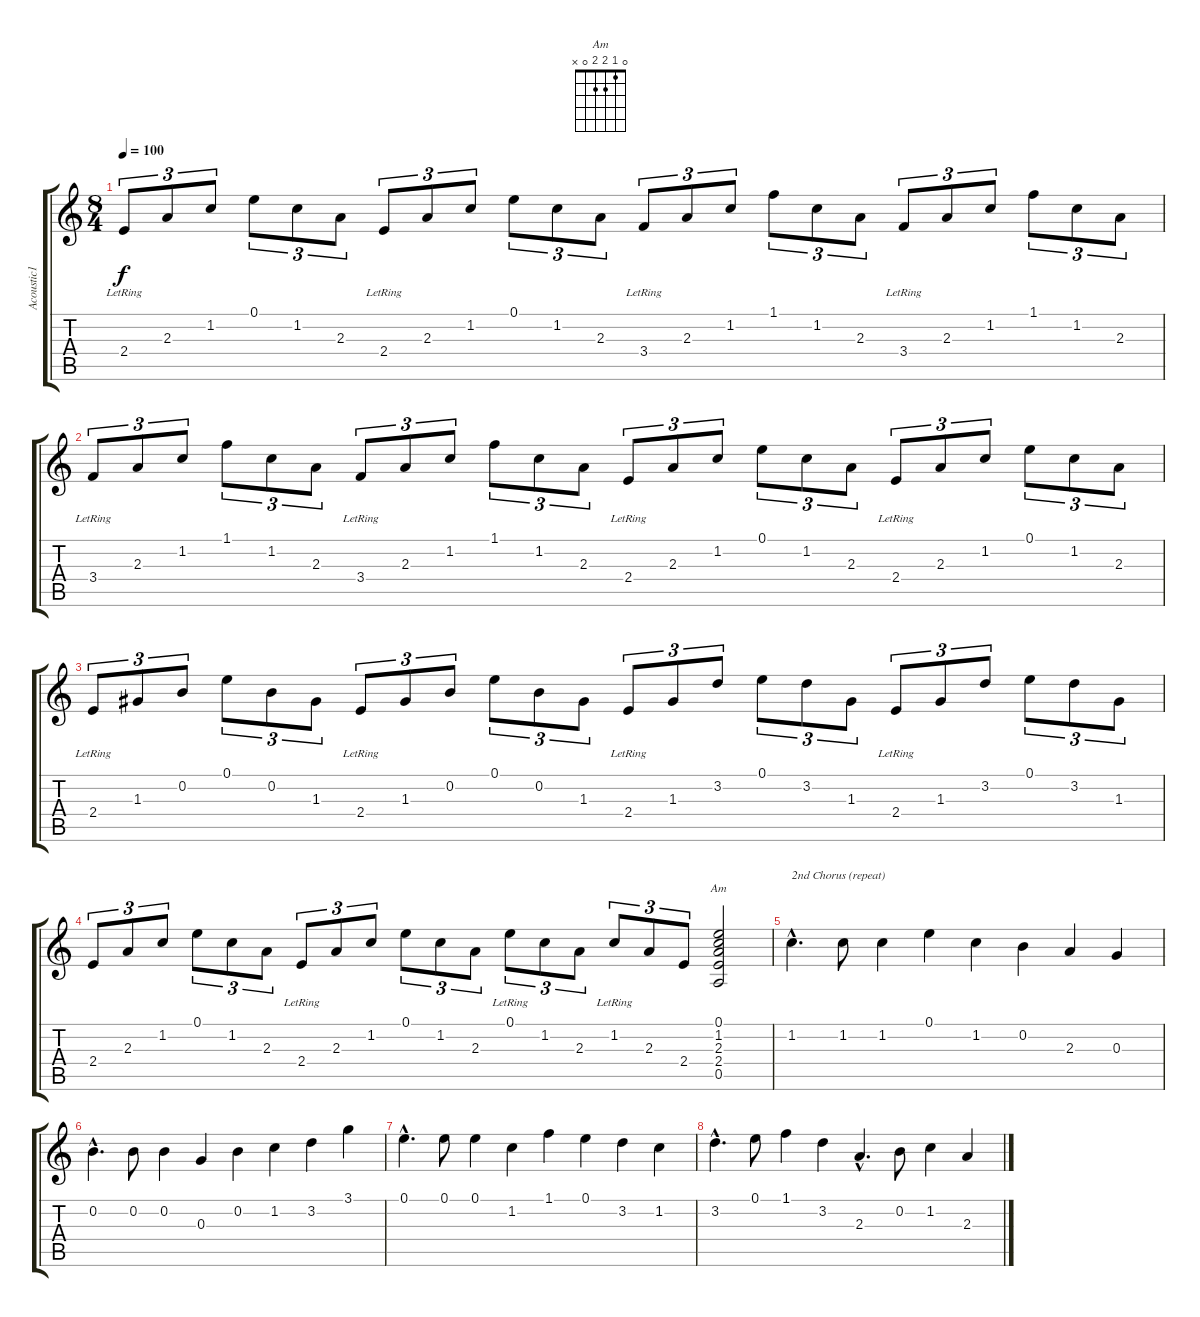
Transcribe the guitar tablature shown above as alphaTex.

\track ("Acoustic1" "Acoustic1") {instrument acousticguitarnylon}
\staff {score tabs}
\tuning (E4 B3 G3 D3 A2 E2) {hide}
\chord ("Am" 0 1 2 2 0 x)
\ts (8 4)
\tempo 100
\clef g2
\ks c
2.4{lr}.8{tu (3 2) dy f} 2.3.8{tu (3 2)} 1.2.8{tu (3 2)} 0.1.8{tu (3 2)} 1.2.8{tu (3 2)} 2.3.8{tu (3 2)} 2.4{lr}.8{tu (3 2)} 2.3.8{tu (3 2)} 1.2.8{tu (3 2)} 0.1.8{tu (3 2)} 1.2.8{tu (3 2)} 2.3.8{tu (3 2)} 3.4{lr}.8{tu (3 2)} 2.3.8{tu (3 2)} 1.2.8{tu (3 2)} 1.1.8{tu (3 2)} 1.2.8{tu (3 2)} 2.3.8{tu (3 2)} 3.4{lr}.8{tu (3 2)} 2.3.8{tu (3 2)} 1.2.8{tu (3 2)} 1.1.8{tu (3 2)} 1.2.8{tu (3 2)} 2.3.8{tu (3 2)} |
3.4{lr}.8{tu (3 2)} 2.3.8{tu (3 2)} 1.2.8{tu (3 2)} 1.1.8{tu (3 2)} 1.2.8{tu (3 2)} 2.3.8{tu (3 2)} 3.4{lr}.8{tu (3 2)} 2.3.8{tu (3 2)} 1.2.8{tu (3 2)} 1.1.8{tu (3 2)} 1.2.8{tu (3 2)} 2.3.8{tu (3 2)} 2.4{lr}.8{tu (3 2)} 2.3.8{tu (3 2)} 1.2.8{tu (3 2)} 0.1.8{tu (3 2)} 1.2.8{tu (3 2)} 2.3.8{tu (3 2)} 2.4{lr}.8{tu (3 2)} 2.3.8{tu (3 2)} 1.2.8{tu (3 2)} 0.1.8{tu (3 2)} 1.2.8{tu (3 2)} 2.3.8{tu (3 2)} |
2.4{lr}.8{tu (3 2)} 1.3.8{tu (3 2)} 0.2.8{tu (3 2)} 0.1.8{tu (3 2)} 0.2.8{tu (3 2)} 1.3.8{tu (3 2)} 2.4{lr}.8{tu (3 2)} 1.3.8{tu (3 2)} 0.2.8{tu (3 2)} 0.1.8{tu (3 2)} 0.2.8{tu (3 2)} 1.3.8{tu (3 2)} 2.4{lr}.8{tu (3 2)} 1.3.8{tu (3 2)} 3.2.8{tu (3 2)} 0.1.8{tu (3 2)} 3.2.8{tu (3 2)} 1.3.8{tu (3 2)} 2.4{lr}.8{tu (3 2)} 1.3.8{tu (3 2)} 3.2.8{tu (3 2)} 0.1.8{tu (3 2)} 3.2.8{tu (3 2)} 1.3.8{tu (3 2)} |
2.4.8{tu (3 2)} 2.3.8{tu (3 2)} 1.2.8{tu (3 2)} 0.1.8{tu (3 2)} 1.2.8{tu (3 2)} 2.3.8{tu (3 2)} 2.4{lr}.8{tu (3 2)} 2.3.8{tu (3 2)} 1.2.8{tu (3 2)} 0.1.8{tu (3 2)} 1.2.8{tu (3 2)} 2.3.8{tu (3 2)} 0.1{lr}.8{tu (3 2)} 1.2.8{tu (3 2)} 2.3.8{tu (3 2)} 1.2{lr}.8{tu (3 2)} 2.3.8{tu (3 2)} 2.4.8{tu (3 2)} (0.1 1.2 2.3 2.4 0.5).2{ch "Am"} |
1.2{hac}.4{d txt "2nd Chorus (repeat)" volume 16 instrument distortionguitar} 1.2.8 1.2.4 0.1.4 1.2.4 0.2.4 2.3.4 0.3.4 |
0.2{hac}.4{d} 0.2.8 0.2.4 0.3.4 0.2.4 1.2.4 3.2.4 3.1.4 |
0.1{hac}.4{d} 0.1.8 0.1.4 1.2.4 1.1.4 0.1.4 3.2.4 1.2.4 |
3.2{hac}.4{d} 0.1.8 1.1.4 3.2.4 2.3{hac}.4{d} 0.2.8 1.2.4 2.3.4
